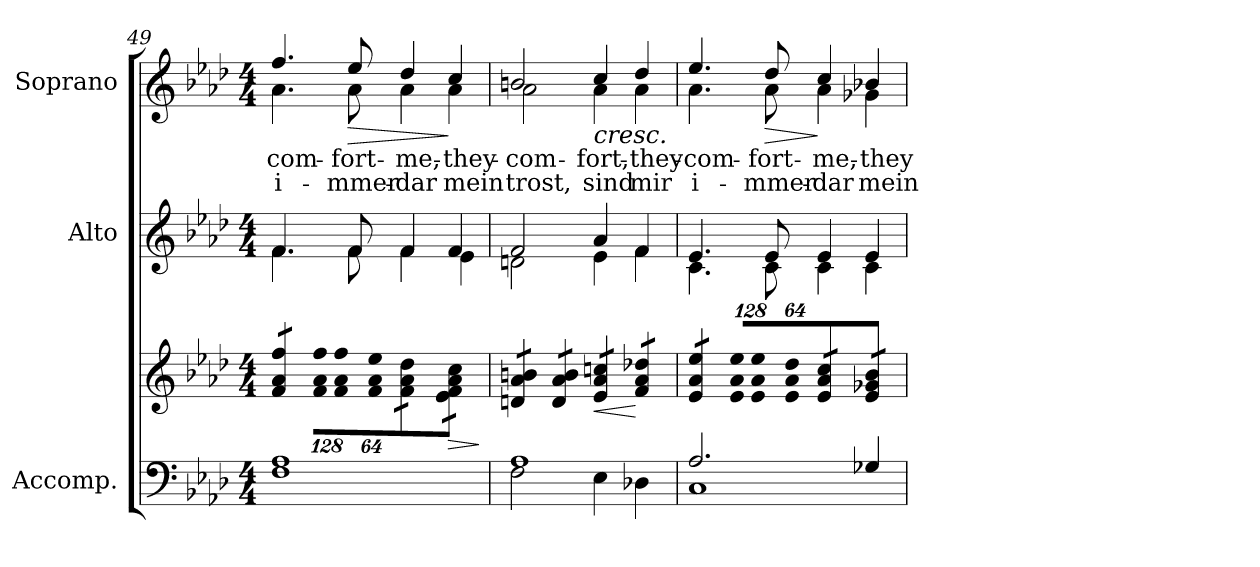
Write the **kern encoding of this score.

**kern	**kern	**dynam	**kern	**kern	**text	**text	**dynam
*part3	*part3	*part3	*part2	*part1	*part1	*part1	*part1
*staff4	*staff3	*staff3/4	*staff2	*staff1	*staff1	*staff1	*staff1
*I"Accomp.	*	*	*I"Alto	*I"Soprano	*	*	*
*	*	*	*I'A.	*I'S.	*	*	*
*clefF4	*clefG2	*	*clefG2	*clefG2	*	*	*
*k[b-e-a-d-]	*k[b-e-a-d-]	*	*k[b-e-a-d-]	*k[b-e-a-d-]	*	*	*
*A-:	*A-:	*	*A-:	*A-:	*	*	*
*M4/4	*M4/4	*	*M4/4	*M4/4	*	*	*
*	*Xbrackettup	*	*	*	*	*	*
=49	=49	=49	=49	=49	=49	=49	=49
*	*	*	*^	*	*	*	*
!	!	!	!	!	!	!LO:LY:b:color=#000000	!LO:LY:b:color=#000000	!
*	*	*	*	*	*^	*	*	*
*	*tremolo	*	*	*	*	*	*	*	*
1Fi 1A-i	12fi/ 12a-i 12ffiL	.	4.fi/	4.fi\	4.ffi/	4.a-i\	-com-	i-	.
.	12fi/ 12a-i 12ffi	.	.	.	.	.	.	.	.
.	12fi/ 12a-i 12ffiJ	.	.	.	.	.	.	.	.
*	*Xtremolo	*	*	*	*	*	*	*	*
!	!LO:N:vis=8	!	!	!	!	!	!	!	!
.	1024%85fi\ 1024%85a-i\ 1024%85ffi\L	.	.	.	.	.	.	.	.
!	!LO:N:vis=8	!	!	!	!	!	!	!	!
.	1024%85fi\ 1024%85a-i\ 1024%85ffi\	.	.	.	.	.	.	.	.
!	!	!	!	!	!	!	!LO:LY:b:color=#000000	!LO:LY:b:color=#000000	!LO:HP:b
.	.	.	8fi/	8fi\	8ee-i/	8a-i\	-fort-	-mmer-	>
!	!LO:N:vis=8	!	!	!	!	!	!	!	!
.	512%43fi\ 512%43a-i\ 512%43ee-i\J	.	.	.	.	.	.	.	.
!	!	!	!	!	!	!	!LO:LY:b:color=#000000	!LO:LY:b:color=#000000	!
*	*tremolo	*	*	*	*	*	*	*	*
.	12fi/ 12a-i 12dd-iL	.	4fi/	4fi\	4dd-i/	4a-i\	-me,-	-dar	.
.	12fi/ 12a-i 12dd-i	.	.	.	.	.	.	.	.
.	12fi/ 12a-i 12dd-iJ	.	.	.	.	.	.	.	.
!	!	!LO:HP:b	!	!	!	!	!	!	!
!	!	!	!	!	!	!	!LO:LY:b:color=#000000	!LO:LY:b:color=#000000	!
.	12e-i/ 12fi 12a-i 12cciL	>	4fi/	4e-i\	4cci/	4a-i\	-they-	mein	]
.	12e-i/ 12fi 12a-i 12cci	.	.	.	.	.	.	.	.
.	12e-i/ 12fi 12a-i 12cciJ	.	.	.	.	.	.	.	.
*	*	*	*v	*v	*	*	*	*	*
*	*	*	*	*v	*v	*	*	*
.	.	]	.	.	.	.	.
=50	=50	=50	=50	=50	=50	=50	=50
*^	*	*	*^	*	*	*	*
!	!	!	!	!	!	!	!LO:LY:b:color=#000000	!LO:LY:b:color=#000000	!
*	*	*	*	*	*	*^	*	*	*
1A-i	2Fi\	12dni/ 12a-i 12bniL	.	2fi/	2dni\	2bni/	2a-i\	-com-	trost,	.
.	.	12dni/ 12a-i 12bni	.	.	.	.	.	.	.	.
.	.	12dni/ 12a-i 12bniJ	.	.	.	.	.	.	.	.
.	.	12di/ 12a-i 12biL	.	.	.	.	.	.	.	.
.	.	12di/ 12a-i 12bi	.	.	.	.	.	.	.	.
.	.	12di/ 12a-i 12biJ	.	.	.	.	.	.	.	.
!	!	!	!LO:HP:b	!	!	!	!	!	!	!
!	!	!	!	!	!	!	!	!LO:LY:b:color=#000000	!LO:LY:b:color=#000000	!LO:HP:b
.	4E-i\	12e-i/ 12a-i 12ccniL	<	4a-i/	4e-i\	4cci/	4a-i\	-fort,-	sind	<
.	.	12e-i/ 12a-i 12ccni	.	.	.	.	.	.	.	.
.	.	12e-i/ 12a-i 12ccniJ	.	.	.	.	.	.	.	.
!	!	!	!	!	!	!	!	!LO:LY:b:color=#000000	!LO:LY:b:color=#000000	!
.	4D-Xi\	12fi/ 12a-i 12dd-XiL	[	4fi/	4fi\	4dd-i/	4a-i\	-they-	mir	.
.	.	12fi/ 12a-i 12dd-Xi	.	.	.	.	.	.	.	.
.	.	12fi/ 12a-i 12dd-XiJ	.	.	.	.	.	.	.	.
=51	=51	=51	=51	=51	=51	=51	=51	=51	=51	=51
!	!	!	!	!	!	!	!	!LO:LY:b:color=#000000	!LO:LY:b:color=#000000	!
2.A-i/	1Ci	12e-i/ 12a-i 12ee-iL	.	4.e-i/	4.ci\	4.ee-i/	4.a-i\	-com-	i-	.
.	.	12e-i/ 12a-i 12ee-i	.	.	.	.	.	.	.	.
.	.	12e-i/ 12a-i 12ee-iJ	.	.	.	.	.	.	.	.
*	*	*Xtremolo	*	*	*	*	*	*	*	*
!	!	!LO:N:vis=8	!	!	!	!	!	!	!	!
.	.	1024%85e-i/ 1024%85a-i/ 1024%85ee-i/L	.	.	.	.	.	.	.	.
!	!	!LO:N:vis=8	!	!	!	!	!	!	!	!
.	.	1024%85e-i/ 1024%85a-i/ 1024%85ee-i/	.	.	.	.	.	.	.	.
!	!	!	!	!	!	!	!	!LO:LY:b:color=#000000	!LO:LY:b:color=#000000	!LO:HP:b
.	.	.	.	8e-i/	8ci\	8dd-i/	8a-i\	-fort-	-mmer-	>
!	!	!LO:N:vis=8	!	!	!	!	!	!	!	!
.	.	512%43e-i/ 512%43a-i/ 512%43dd-i/J	.	.	.	.	.	.	.	.
!	!	!	!	!	!	!	!	!LO:LY:b:color=#000000	!LO:LY:b:color=#000000	!
*	*	*tremolo	*	*	*	*	*	*	*	*
.	.	12e-i/ 12a-i 12cciL	.	4e-i/	4ci\	4cci/	4a-i\	-me,-	-dar	]
.	.	12e-i/ 12a-i 12cci	.	.	.	.	.	.	.	.
.	.	12e-i/ 12a-i 12cciJ	.	.	.	.	.	.	.	.
!	!	!	!	!	!	!	!	!LO:LY:b:color=#000000	!LO:LY:b:color=#000000	!
4G-Xi/	.	12e-i/ 12g-Xi 12b-iL	] ]	4e-i/	4ci\	4b-Xi/	4g-Xi\	-they-	mein	.
.	.	12e-i/ 12g-Xi 12b-i	.	.	.	.	.	.	.	.
.	.	12e-i/ 12g-Xi 12b-iJ	.	.	.	.	.	.	.	.
*	*	*Xtremolo	*	*	*	*	*	*	*	*
*	*	*	*	*v	*v	*	*	*	*	*
*v	*v	*	*	*	*v	*v	*	*	*
.	.	.	.	.	.	.	[
=	=	=	=	=	=	=	=
*-	*-	*-	*-	*-	*-	*-	*-
